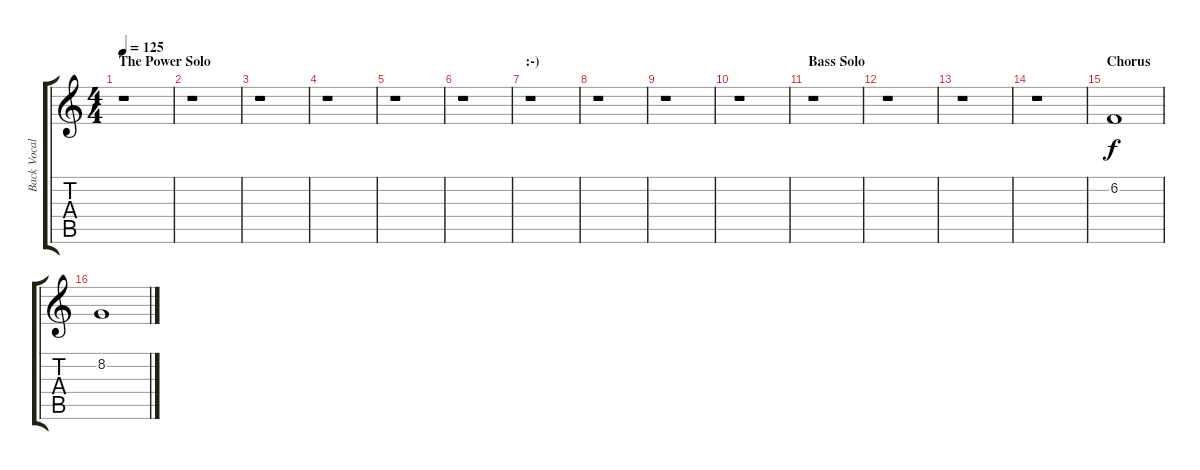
\track ("Back Vocals" "Back Vocal") {instrument choiraahs}
\staff {score tabs}
\tuning (E4 B3 G3 D3 A2 E2) {hide}
\ts (4 4)
\section ("" "The Power Solo")
\tempo 125
\clef g2
\ks c
r.1{dy f} |
r.1 |
r.1 |
r.1 |
r.1 |
r.1 |
\section ("" ":-)")
r.1 |
r.1 |
r.1 |
r.1 |
\section ("" "Bass Solo")
r.1 |
r.1 |
r.1 |
r.1 |
\section ("" "Chorus")
6.2.1 |
8.2.1
